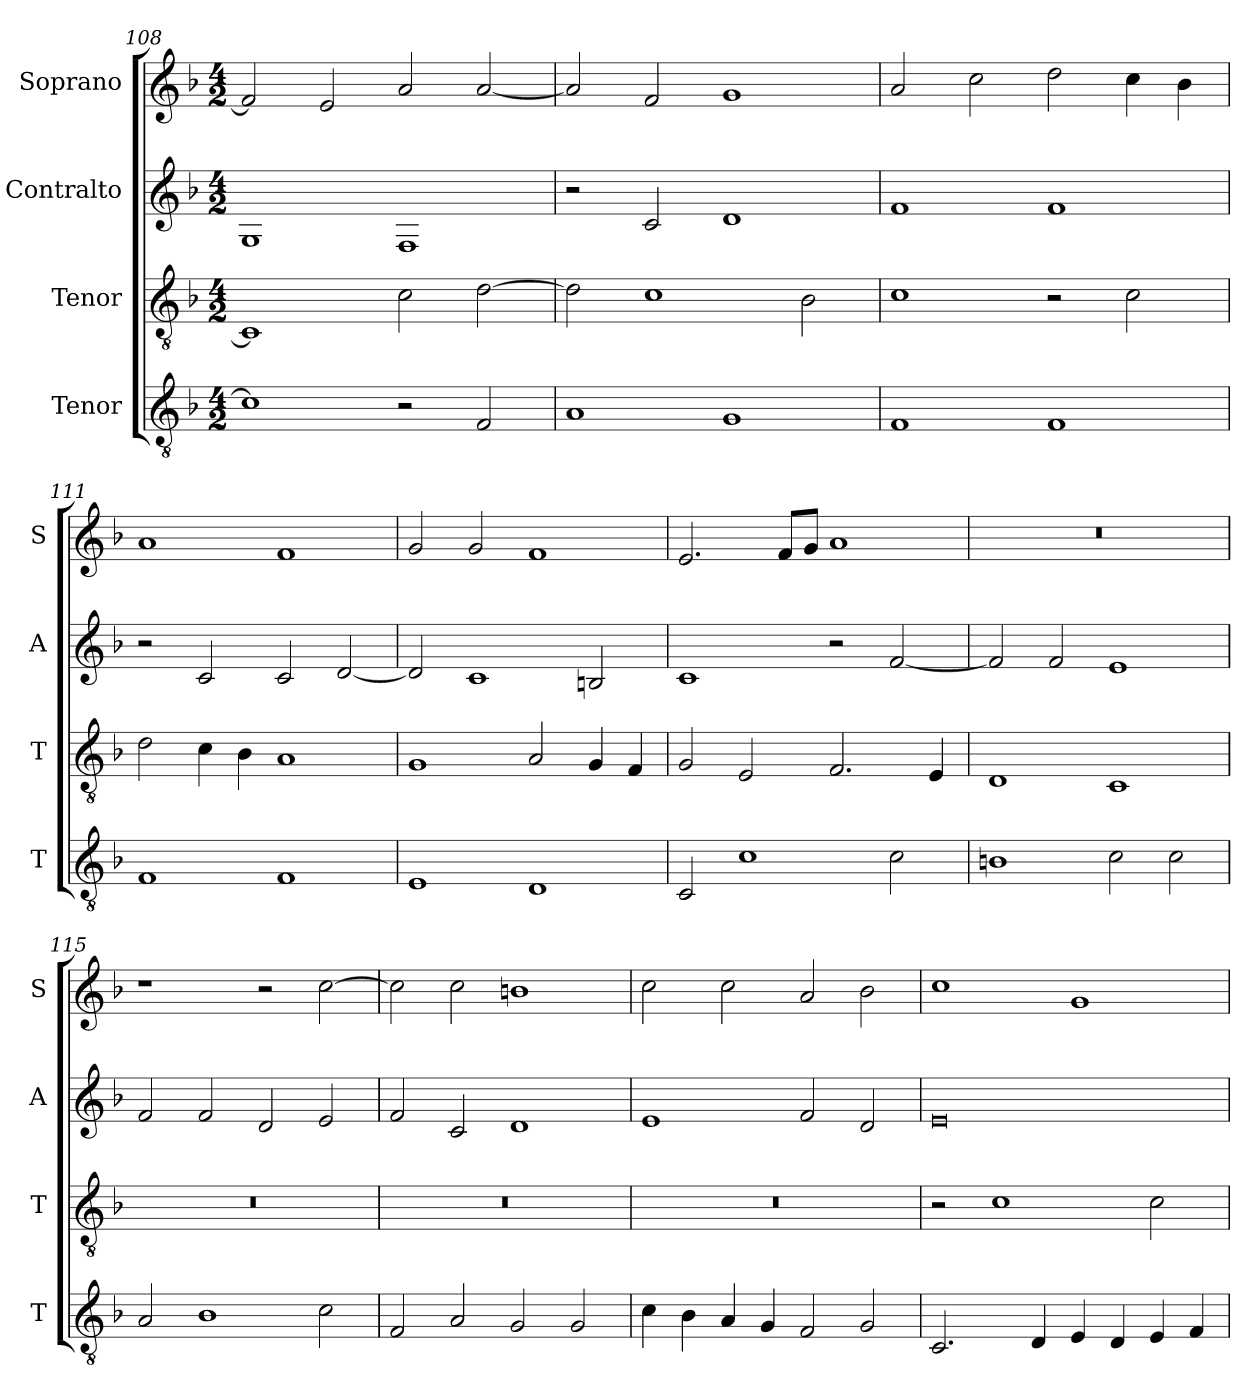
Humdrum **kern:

**kern	**kern	**kern	**kern
*part4	*part3	*part2	*part1
*staff4	*staff3	*staff2	*staff1
*I"Tenor	*I"Tenor	*I"Contralto	*I"Soprano
*I'T	*I'T	*I'A	*I'S
*clefGv2	*clefGv2	*clefG2	*clefG2
*k[b-]	*k[b-]	*k[b-]	*k[b-]
*F:ion	*F:ion	*F:ion	*F:ion
*M4/2	*M4/2	*M4/2	*M4/2
=108	=108	=108	=108
1c]	1C]	1G	2f]
.	.	.	2e
2r	2c	1F	2a
2F	[2d	.	[2a
=109	=109	=109	=109
1A	2d]	2r	2a]
.	1c	2c	2f
1G	.	1d	1g
.	2B-	.	.
=110	=110	=110	=110
1F	1c	1f	2a
.	.	.	2cc
1F	2r	1f	2dd
.	2c	.	4cc
.	.	.	4b-
=111	=111	=111	=111
1F	2d	2r	1a
.	4c	2c	.
.	4B-	.	.
1F	1A	2c	1f
.	.	[2d	.
=112	=112	=112	=112
1E	1G	2d]	2g
.	.	1c	2g
1D	2A	.	1f
.	4G	2Bn	.
.	4F	.	.
=113	=113	=113	=113
2C	2G	1c	2.e
1c	2E	.	.
.	.	.	8f/L
.	.	.	8g/J
.	2.F	2r	1a
2c	.	[2f	.
.	4E	.	.
=114	=114	=114	=114
1Bn	1D	2f]	0r
.	.	2f	.
2c	1C	1e	.
2c	.	.	.
=115	=115	=115	=115
2A	0r	2f	1r
1B-	.	2f	.
.	.	2d	2r
2c	.	2e	[2cc
=116	=116	=116	=116
2F	0r	2f	2cc]
2A	.	2c	2cc
2G	.	1d	1bn
2G	.	.	.
=117	=117	=117	=117
4c	0r	1e	2cc
4B-	.	.	.
4A	.	.	2cc
4G	.	.	.
2F	.	2f	2a
2G	.	2d	2b-
=118	=118	=118	=118
2.C	2r	0e	1cc
.	1c	.	.
4D	.	.	.
4E	.	.	1g
4D	.	.	.
4E	2c	.	.
4F	.	.	.
=	=	=	=
*-	*-	*-	*-
